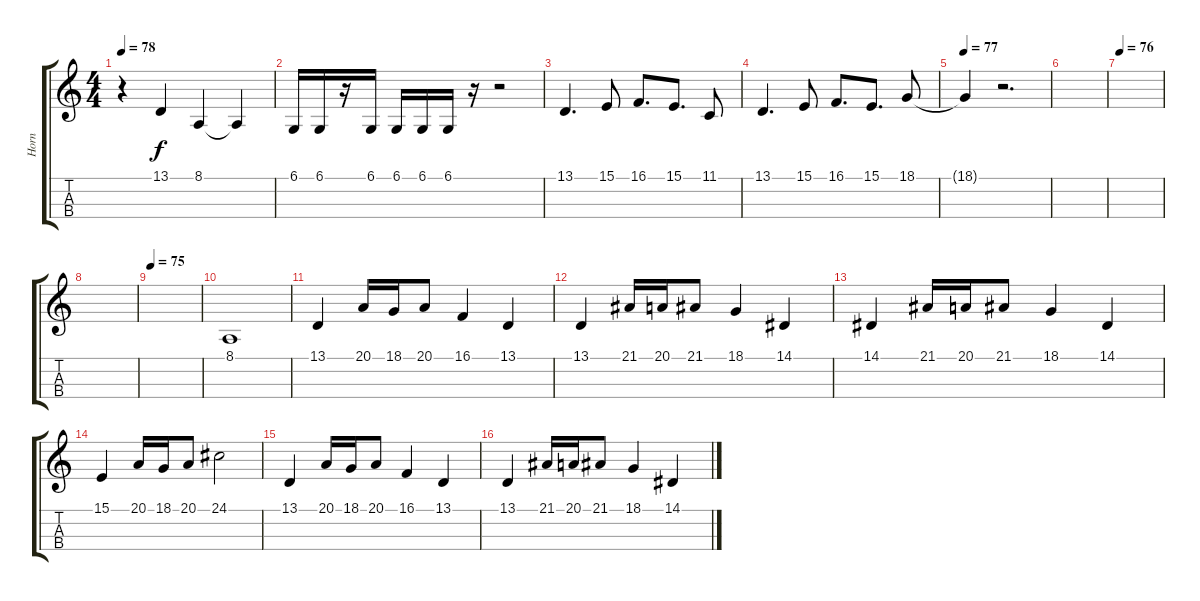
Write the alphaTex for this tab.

\track ("Horn" "Horn") {instrument frenchhorn bank 36}
\staff {score tabs}
\tuning (Db3 Bb2 F2 C2) {hide}
\ts (4 4)
\tempo 78
\clef g2
\ks c
r.4{dy f} 13.1.4 8.1.4{volume 3} 8.1{t}.4 |
6.1.16{volume 12} 6.1.16 r.16 6.1.16 6.1.16 6.1.16 6.1.16 r.16 r.2 |
13.1.4{d volume 16} 15.1.8 16.1.8{d} 15.1.8{d} 11.1.8 |
13.1.4{d} 15.1.8 16.1.8{d} 15.1.8{d volume 2} 18.1.8 |
\tempo 77
18.1{t}.4 r.2{d} |
|
\tempo 76
|
|
\tempo 75
|
8.1.1{volume 13} |
13.1.4 20.1.16 18.1.16 20.1.8 16.1.4 13.1.4 |
13.1.4 21.1.16 20.1.16 21.1.8 18.1.4 14.1.4 |
14.1.4 21.1.16 20.1.16 21.1.8 18.1.4 14.1.4 |
15.1.4 20.1.16 18.1.16 20.1.8 24.1.2 |
13.1.4 20.1.16 18.1.16 20.1.8 16.1.4 13.1.4 |
13.1.4 21.1.16 20.1.16 21.1.8 18.1.4 14.1.4
